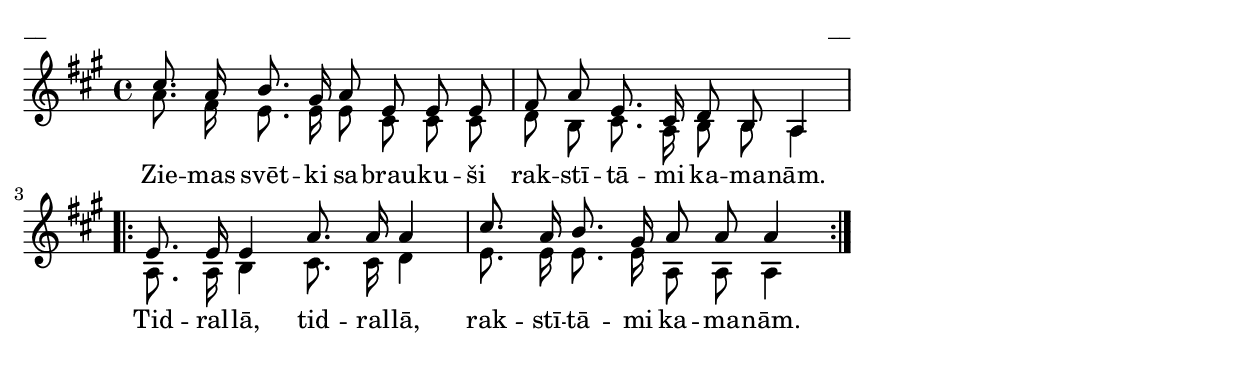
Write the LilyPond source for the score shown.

\version "2.13.16"
%\header {
%    title = "Ziemassvētki sabraukuši"
%}
% Dievsētas ļaudis. Gadskārtu dziesmas. 2007 (#36)
\paper {
line-width = 14\cm
left-margin = 0.4\cm
between-system-padding = 0.1\cm
between-system-space = 0.1\cm
}
\layout {
indent = #0
ragged-last = ##f
}


voiceA = \relative c' {
\clef "treble"
\key a \major
\time 2/4
cis'8. a16 b8. gis16 a8 e e e | fis8 a e8. cis16 d8 b a4 
\repeat volta 2 {
e'8. e16 e4 a8. a16 a4 | cis8. a16 b8. gis16 a8 a a4
}
}

voiceB = \relative c' {
\clef "treble"
\key a \major
\time 4/4
a'8. fis16 e8. e16 e8 cis cis cis | 
d8 b cis8. a16 b8 b a4 
\repeat volta 2 {
a8. a16 b4 cis8. cis16 d4 | e8. e16 e8. e16 a,8 a a4  
} 
}




lyricA = \lyricmode {
Zie -- mas svēt -- ki sa -- brau -- ku -- ši
rak -- stī -- tā -- mi ka -- ma -- nām. 
Tid -- ral -- lā, tid -- ral -- lā, rak -- stī -- tā -- mi ka -- ma -- nām.
} 


fullScore = <<
\new Staff {
<<
\new Voice = "voiceA" { \voiceOne \autoBeamOff \voiceA }
\new Voice = "voiceB" { \voiceTwo \autoBeamOff \voiceB }
\lyricsto "voiceA" \new Lyrics \lyricA
>>
}
>>

\score {
\fullScore
\header { piece = "__" opus = "__" }
}
\markup { \with-color #(x11-color 'white) \sans \smaller "__" }
\score {
\unfoldRepeats
\fullScore
\midi {
\context { \Staff \remove "Staff_performer" }
\context { \Voice \consists "Staff_performer" }
}
}


